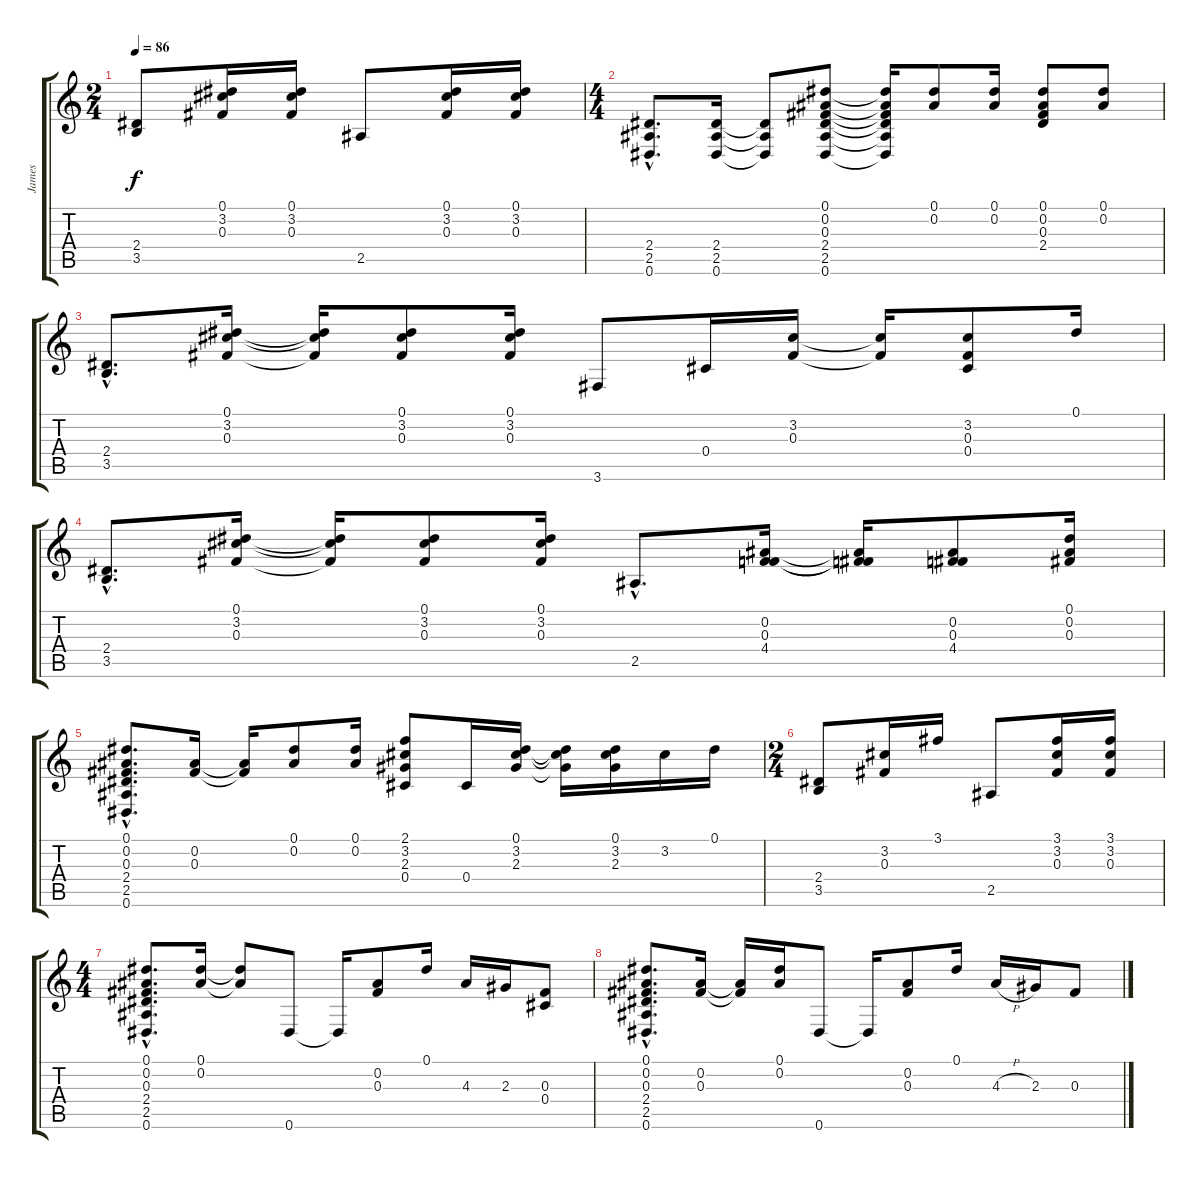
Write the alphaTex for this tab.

\track ("James" "James") {instrument electricguitarclean}
\staff {score tabs}
\tuning (Eb4 Bb3 Gb3 Db3 Ab2 Eb2) {hide}
\ts (2 4)
\tempo 86
\clef g2
\ks c
(2.4 3.5).8{dy f} (0.1 3.2 0.3).16 (0.1 3.2 0.3).16 2.5.8 (0.1 3.2 0.3).16 (0.1 3.2 0.3).16 |
\ts (4 4)
(2.4{hac} 2.5{hac} 0.6{hac}).8{d} (2.4 2.5 0.6).16 (2.4{t} 2.5{t} 0.6{t}).8 (0.1 0.2 0.3 2.4 2.5 0.6).8 (0.1{t} 0.2{t} 0.3{t} 2.4{t} 2.5{t} 0.6{t}).16 (0.1 0.2).8 (0.1 0.2).16 (0.1 0.2 0.3 2.4).8 (0.1 0.2).8 |
(2.4{hac} 3.5{hac}).8{d} (0.1 3.2 0.3).16 (0.1{t} 3.2{t} 0.3{t}).16 (0.1 3.2 0.3).8 (0.1 3.2 0.3).16 3.6.8 0.4.16 (3.2 0.3).16 (3.2{t} 0.3{t}).16 (3.2 0.3 0.4).8 0.1.16 |
(2.4{hac} 3.5{hac}).8{d} (0.1 3.2 0.3).16 (0.1{t} 3.2{t} 0.3{t}).16 (0.1 3.2 0.3).8 (0.1 3.2 0.3).16 2.5{hac}.8{d} (0.2 0.3 4.4).16 (0.2{t} 0.3{t} 4.4{t}).16 (0.2 0.3 4.4).8 (0.1 0.2 0.3).16 |
(0.1{hac} 0.2{hac} 0.3{hac} 2.4{hac} 2.5{hac} 0.6{hac}).8{d} (0.2 0.3).16 (0.2{t} 0.3{t}).16 (0.1 0.2).8 (0.1 0.2).16 (2.1 3.2 2.3 0.4).8 0.4.16 (0.1 3.2 2.3).16 (0.1{t} 3.2{t} 2.3{t}).16 (0.1 3.2 2.3).16 3.2.16 0.1.16 |
\ts (2 4)
(2.4 3.5).8 (3.2 0.3).16 3.1.16 2.5.8 (3.1 3.2 0.3).16 (3.1 3.2 0.3).16 |
\ts (4 4)
(0.1{hac} 0.2{hac} 0.3{hac} 2.4{hac} 2.5{hac} 0.6{hac}).8{d} (0.1 0.2).16 (0.1{t} 0.2{t}).8 0.6.8 0.6{t}.16 (0.2 0.3).8 0.1.16 4.3.16 2.3.16 (0.3 0.4).8 |
(0.1{hac} 0.2{hac} 0.3{hac} 2.4{hac} 2.5{hac} 0.6{hac}).8{d} (0.2 0.3).16 (0.2{t} 0.3{t}).16 (0.1 0.2).16 0.6.8 0.6{t}.16 (0.2 0.3).8 0.1.16 4.3{h}.16 2.3.16 0.3.8
